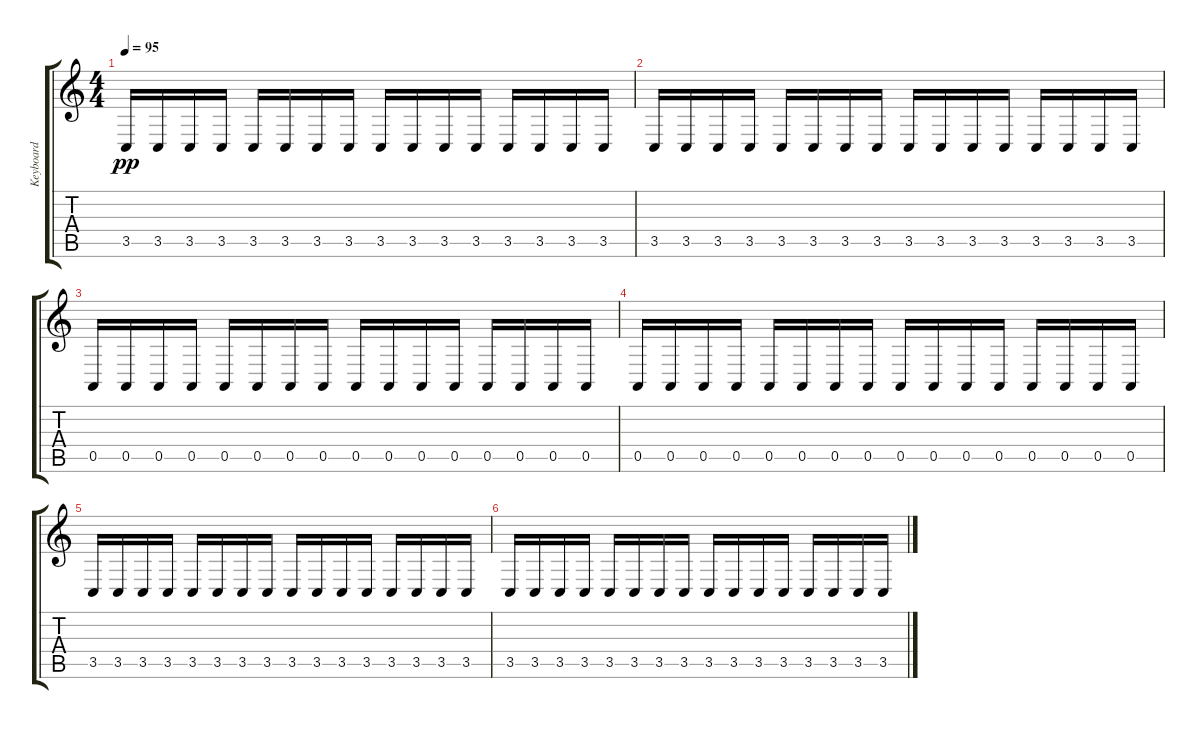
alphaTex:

\track ("Keyboard" "Keyboard") {instrument stringensemble1}
\staff {score tabs}
\tuning (E4 B3 G3 D3 A2 E2) {hide}
\ts (4 4)
\tempo 95
\clef g2
\ks c
3.5.16{dy pp} 3.5.16 3.5.16 3.5.16 3.5.16 3.5.16 3.5.16 3.5.16 3.5.16 3.5.16 3.5.16 3.5.16 3.5.16 3.5.16 3.5.16 3.5.16 |
3.5.16 3.5.16 3.5.16 3.5.16 3.5.16 3.5.16 3.5.16 3.5.16 3.5.16 3.5.16 3.5.16 3.5.16 3.5.16 3.5.16 3.5.16 3.5.16 |
0.5.16 0.5.16 0.5.16 0.5.16 0.5.16 0.5.16 0.5.16 0.5.16 0.5.16 0.5.16 0.5.16 0.5.16 0.5.16 0.5.16 0.5.16 0.5.16 |
0.5.16 0.5.16 0.5.16 0.5.16 0.5.16 0.5.16 0.5.16 0.5.16 0.5.16 0.5.16 0.5.16 0.5.16 0.5.16 0.5.16 0.5.16 0.5.16 |
3.5.16 3.5.16 3.5.16 3.5.16 3.5.16 3.5.16 3.5.16 3.5.16 3.5.16 3.5.16 3.5.16 3.5.16 3.5.16 3.5.16 3.5.16 3.5.16 |
3.5.16 3.5.16 3.5.16 3.5.16 3.5.16 3.5.16 3.5.16 3.5.16 3.5.16 3.5.16 3.5.16 3.5.16 3.5.16 3.5.16 3.5.16 3.5.16
